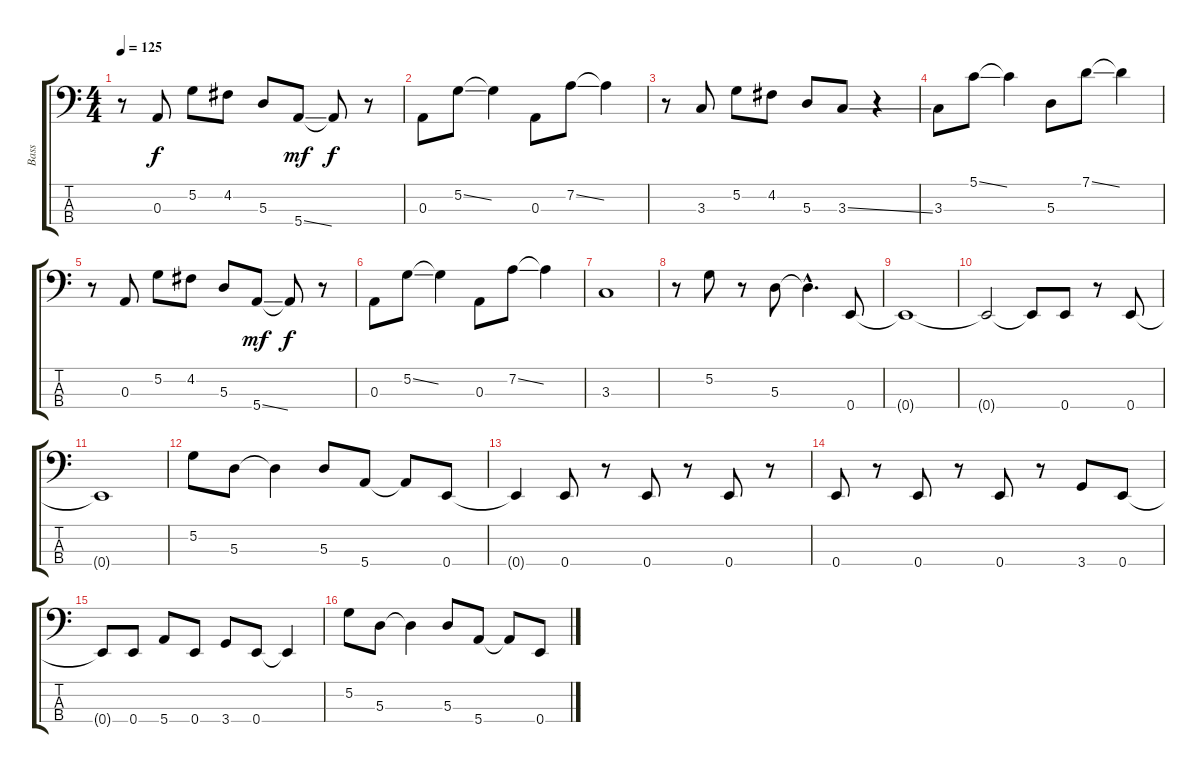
\track ("Bass" "Bass") {instrument electricbasspick}
\staff {score tabs}
\tuning (G2 D2 A1 E1) {hide}
\ts (4 4)
\tempo 125
\clef f4
\ks c
r.8{dy f} 0.3.8 5.2.8 4.2.8 5.3.8 5.4{ss}.8{dy mf} 5.4{t}.8{dy f} r.8 |
0.3.8 5.2{ss}.8 5.2{t}.4 0.3.8 7.2{ss}.8 7.2{t}.4 |
r.8 3.3.8 5.2.8 4.2.8 5.3.8 3.3{ss}.8 r.4 |
3.3.8 5.1{ss}.8 5.1{t}.4 5.3.8 7.1{ss}.8 7.1{t}.4 |
r.8 0.3.8 5.2.8 4.2.8 5.3.8 5.4{ss}.8{dy mf} 5.4{t}.8{dy f} r.8 |
0.3.8 5.2{ss}.8 5.2{t}.4 0.3.8 7.2{ss}.8 7.2{t}.4 |
3.3.1 |
r.8 5.2.8 r.8 5.3.8 5.3{hac t}.4{d} 0.4.8 |
0.4{t}.1 |
0.4{t}.2 0.4{t}.8 0.4.8 r.8 0.4.8 |
0.4{t}.1 |
5.2.8 5.3.8 5.3{t}.4 5.3.8 5.4.8 5.4{t}.8 0.4.8 |
0.4{t}.4 0.4.8 r.8 0.4.8 r.8 0.4.8 r.8 |
0.4.8 r.8 0.4.8 r.8 0.4.8 r.8 3.4.8 0.4.8 |
0.4{t}.8 0.4.8 5.4.8 0.4.8 3.4.8 0.4.8 0.4{t}.4 |
5.2.8 5.3.8 5.3{t}.4 5.3.8 5.4.8 5.4{t}.8 0.4.8
